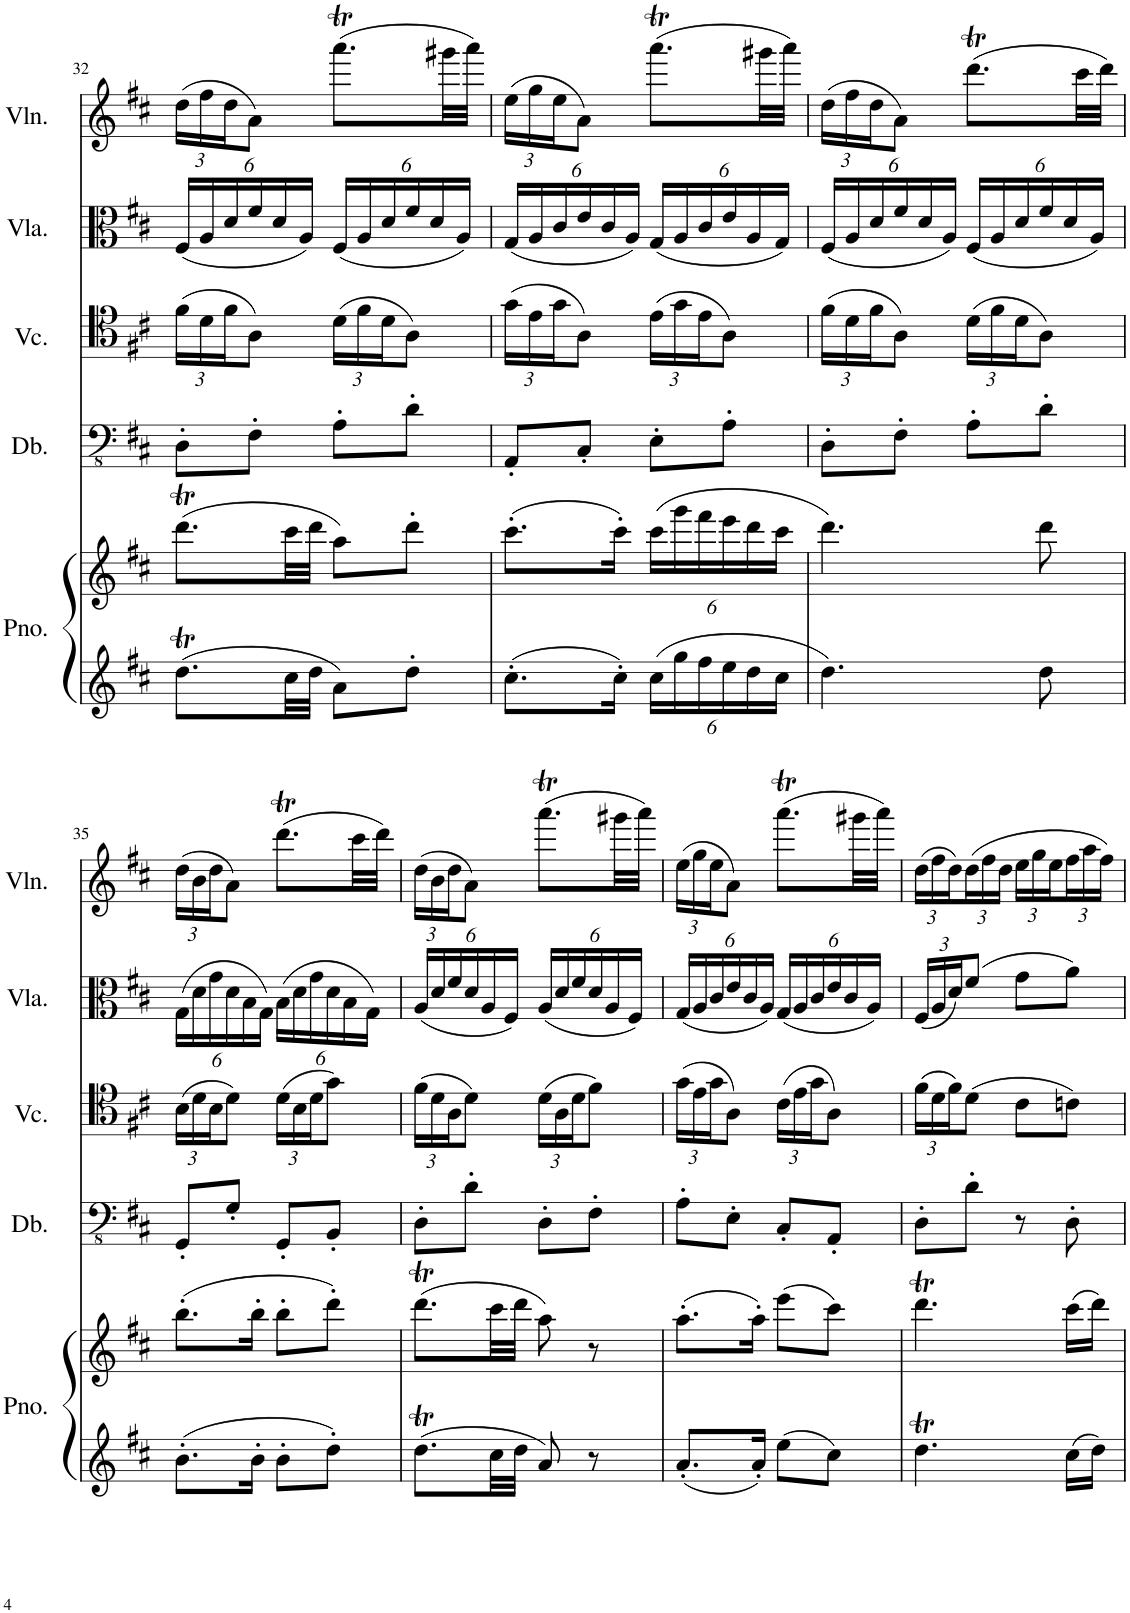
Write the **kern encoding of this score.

**kern	**kern	**kern	**kern	**kern	**kern
*part5	*part5	*part4	*part3	*part2	*part1
*staff6	*staff5	*staff4	*staff3	*staff2	*staff1
*I"Piano	*	*I"Double Bass	*I"Violoncello	*I"Viola	*I"Violin
*I'Pno.	*	*I'Db.	*I'Vc.	*I'Vla.	*I'Vln.
!!LO:PB:g=z
*clefG2	*clefG2	*clefFv4	*clefC4	*clefC3	*clefG2
*	*	*Trd7c12	*	*	*
*k[f#c#]	*k[f#c#]	*k[f#c#]	*k[f#c#]	*k[f#c#]	*k[f#c#]
*M2/4	*M2/4	*M2/4	*M2/4	*M2/4	*M2/4
*	*	*	*Xbrackettup	*Xbrackettup	*Xbrackettup
=32	=32	=32	=32	=32	=32
8.ddT\L	(8.dddT\L	8DD'\L	(24f#\LL	(24F#/LL	(24dd\LL
.	.	.	24d\	24A/	24ff#\
.	.	.	24f#\J	24d/	24dd\J
.	.	8FF#'\J	8A\J)	24f#/	8a\J)
.	.	.	.	24d/	.
32cc#\LL	32ccc#\LL	.	.	.	.
.	.	.	.	24A/JJ)	.
32dd\JJJ	32ddd\JJJ	.	.	.	.
8a\L	8aa\L)	8AA'\L	(24d\LL	(24F#/LL	(8.aaaT\L
.	.	.	24f#\	24A/	.
.	.	.	24d\J	24d/	.
8dd'\J	8ddd'\J	8D'\J	8A\J)	24f#/	.
.	.	.	.	24d/	.
.	.	.	.	.	32ggg#X\LL
.	.	.	.	24A/JJ)	.
.	.	.	.	.	32aaa\JJJ)
=33	=33	=33	=33	=33	=33
8.cc#'\L	(8.ccc#'\L	8AAA'/L	(24g\LL	(24G/LL	(24ee\LL
.	.	.	24e\	24A/	24gg\
.	.	.	24g\J	24c#/	24ee\J
.	.	8CC#'/J	8A\J)	24e/	8a\J)
.	.	.	.	24c#/	.
16cc#'\Jk	16ccc#'\Jk)	.	.	.	.
.	.	.	.	24A/JJ)	.
*Xbrackettup	*Xbrackettup	*	*	*	*
24cc#\LL	(24ccc#\LL	8EE'\L	(24e\LL	(24G/LL	(8.aaaT\L
24gg\	24ggg\	.	24g\	24A/	.
24ff#\	24fff#\	.	24e\J	24c#/	.
24ee\	24eee\	8AA'\J	8A\J)	24e/	.
24dd\	24ddd\	.	.	24A/	.
.	.	.	.	.	32ggg#X\LL
24cc#\JJ	24ccc#\JJ	.	.	24G/JJ)	.
.	.	.	.	.	32aaa\JJJ)
=34	=34	=34	=34	=34	=34
4.dd\	4.ddd\)	8DD'\L	(24f#\LL	(24F#/LL	(24dd\LL
.	.	.	24d\	24A/	24ff#\
.	.	.	24f#\J	24d/	24dd\J
.	.	8FF#'\J	8A\J)	24f#/	8a\J)
.	.	.	.	24d/	.
.	.	.	.	24A/JJ)	.
.	.	8AA'\L	(24d\LL	(24F#/LL	(8.dddT\L
.	.	.	24f#\	24A/	.
.	.	.	24d\J	24d/	.
8dd\	8ddd\	8D'\J	8A\J)	24f#/	.
.	.	.	.	24d/	.
.	.	.	.	.	32ccc#\LL
.	.	.	.	24A/JJ)	.
.	.	.	.	.	32ddd\JJJ)
!!LO:LB:g=z
=35	=35	=35	=35	=35	=35
8.b'\L	(8.bb'\L	8GGG'/L	(24B\LL	(24G\LL	(24dd\LL
.	.	.	24d\	24d\	24b\
.	.	.	24B\J	24g\	24dd\J
.	.	8GG'/J	8d\J)	24d\	8a\J)
.	.	.	.	24B\	.
16b'\Jk	16bb'\Jk	.	.	.	.
.	.	.	.	24G\JJ)	.
8b'\L	8bb'\L	8GGG'/L	(24d\LL	(24B\LL	(8.dddT\L
.	.	.	24B\	24d\	.
.	.	.	24d\J	24g\	.
8dd'\J	8ddd'\J)	8BBB'/J	8g\J)	24d\	.
.	.	.	.	24B\	.
.	.	.	.	.	32ccc#\LL
.	.	.	.	24G\JJ)	.
.	.	.	.	.	32ddd\JJJ)
=36	=36	=36	=36	=36	=36
8.ddT\L	(8.dddT\L	8DD'\L	(24f#\LL	(24A/LL	(24dd\LL
.	.	.	24d\	24d/	24b\
.	.	.	24A\J	24f#/	24dd\J
.	.	8D'\J	8d\J)	24d/	8a\J)
.	.	.	.	24A/	.
32cc#\LL	32ccc#\LL	.	.	.	.
.	.	.	.	24F#/JJ)	.
32dd\JJJ	32ddd\JJJ	.	.	.	.
8a/	8aa\)	8DD'\L	(24d\LL	(24A/LL	(8.aaaT\L
.	.	.	24A\	24d/	.
.	.	.	24d\J	24f#/	.
8r	8r	8FF#'\J	8f#\J)	24d/	.
.	.	.	.	24A/	.
.	.	.	.	.	32ggg#X\LL
.	.	.	.	24F#/JJ)	.
.	.	.	.	.	32aaa\JJJ)
=37	=37	=37	=37	=37	=37
8.a'/L	(8.aa'\L	8AA'\L	(24g\LL	(24G/LL	(24ee\LL
.	.	.	24e\	24A/	24gg\
.	.	.	24g\J	24c#/	24ee\J
.	.	8EE'\J	8A\J)	24e/	8a\J)
.	.	.	.	24c#/	.
16a'/Jk	16aa'\Jk)	.	.	.	.
.	.	.	.	24A/JJ)	.
8ee\L	(8eee\L	8CC#'/L	(24c#\LL	(24G/LL	(8.aaaT\L
.	.	.	24e\	24A/	.
.	.	.	24g\J	24c#/	.
8cc#\J	8ccc#\J)	8AAA'/J	8A\J)	24e/	.
.	.	.	.	24c#/	.
.	.	.	.	.	32ggg#X\LL
.	.	.	.	24A/JJ)	.
.	.	.	.	.	32aaa\JJJ)
=38	=38	=38	=38	=38	=38
4.ddT\	4.dddT\	8DD'\L	(24f#\LL	(24F#/LL	(24dd\LL
.	.	.	24d\	24A/	24ff#\
.	.	.	24f#\J)	24d/J)	24dd\)
.	.	8D'\J	(8d\J	(8f#/J	(24dd\
.	.	.	.	.	24ff#\
.	.	.	.	.	24dd\JJ
.	.	8r	8c#\L	8g\L	24ee\LL
.	.	.	.	.	24gg\
.	.	.	.	.	24ee\
16cc#\LL	(16ccc#\LL	8DD'\	8cn\J)	8a\J)	24ff#\
.	.	.	.	.	24aa\
16dd\JJ	16ddd\JJ)	.	.	.	.
.	.	.	.	.	24ff#\JJ)
=	=	=	=	=	=
*-	*-	*-	*-	*-	*-
